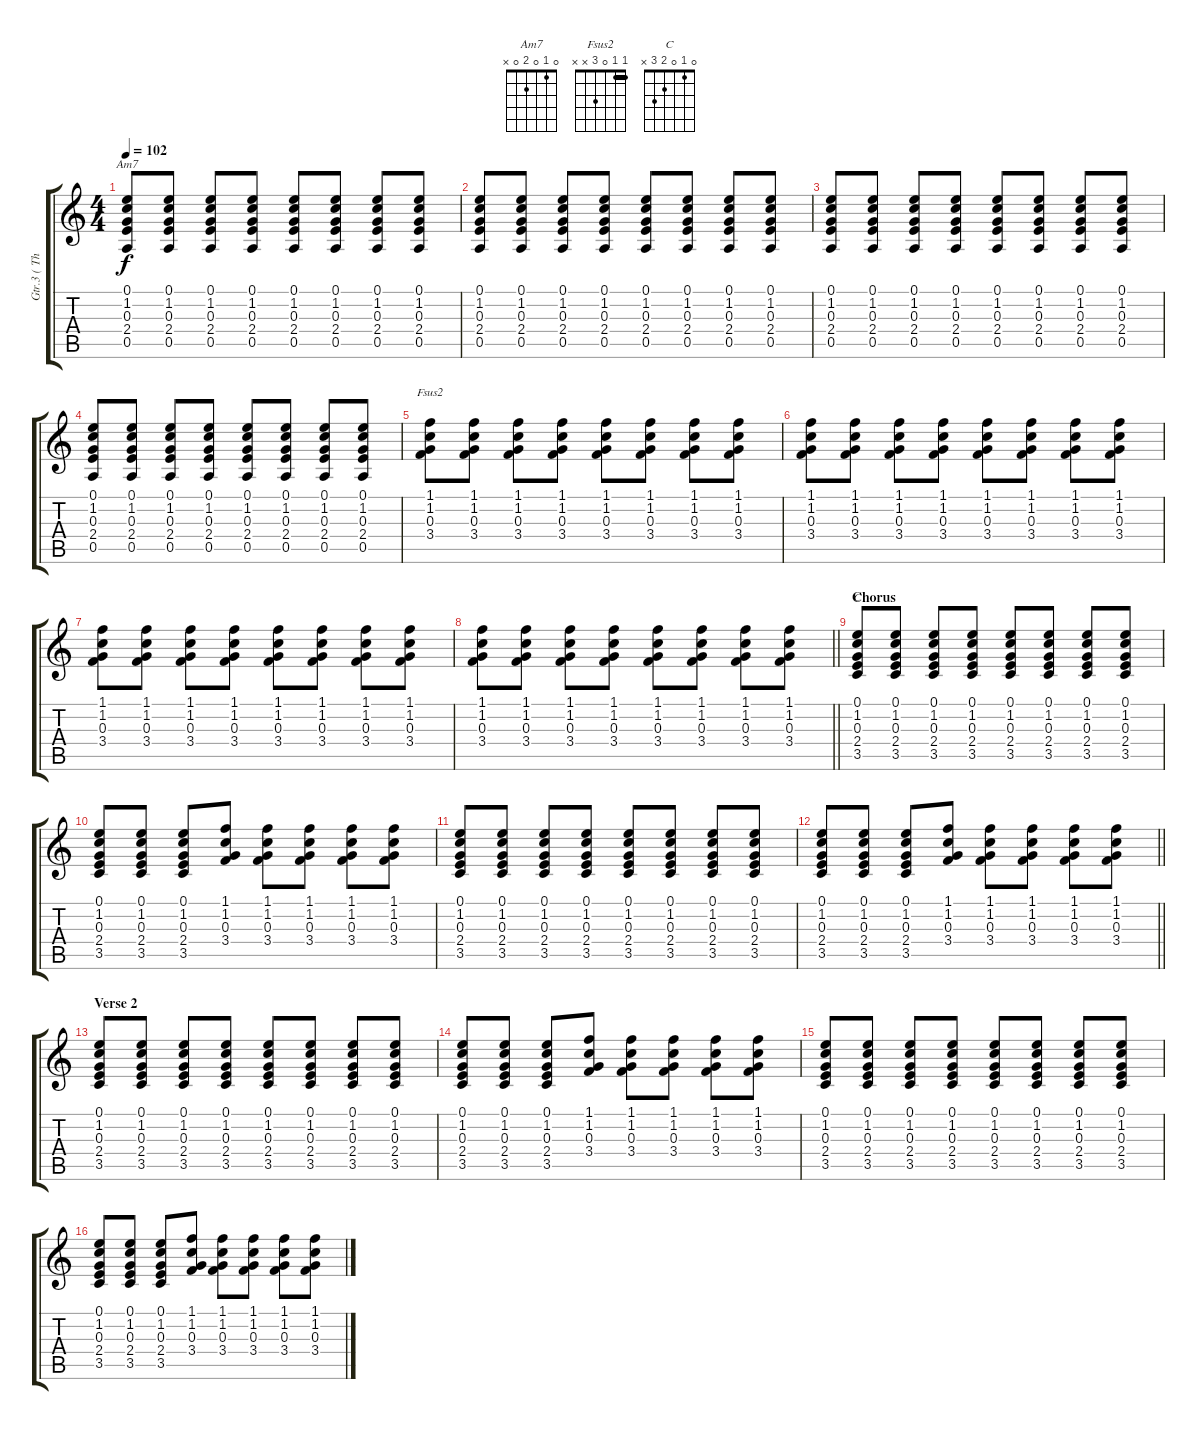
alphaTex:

\track ("Gtr.3 ( Thom Yorke )" "Gtr.3 ( Th") {instrument electricguitarclean}
\staff {score tabs}
\tuning (E4 B3 G3 D3 A2 E2) {hide}
\chord ("Am7" 0 1 0 2 0 x)
\chord ("Fsus2" 1 1 0 3 x x) {barre 1}
\chord ("C" 0 1 0 2 3 x)
\ts (4 4)
\tempo 102
\clef g2
\ks c
(0.1 1.2 0.3 2.4 0.5).8{ch "Am7" dy f} (0.1 1.2 0.3 2.4 0.5).8 (0.1 1.2 0.3 2.4 0.5).8 (0.1 1.2 0.3 2.4 0.5).8 (0.1 1.2 0.3 2.4 0.5).8 (0.1 1.2 0.3 2.4 0.5).8 (0.1 1.2 0.3 2.4 0.5).8 (0.1 1.2 0.3 2.4 0.5).8 |
(0.1 1.2 0.3 2.4 0.5).8 (0.1 1.2 0.3 2.4 0.5).8 (0.1 1.2 0.3 2.4 0.5).8 (0.1 1.2 0.3 2.4 0.5).8 (0.1 1.2 0.3 2.4 0.5).8 (0.1 1.2 0.3 2.4 0.5).8 (0.1 1.2 0.3 2.4 0.5).8 (0.1 1.2 0.3 2.4 0.5).8 |
(0.1 1.2 0.3 2.4 0.5).8 (0.1 1.2 0.3 2.4 0.5).8 (0.1 1.2 0.3 2.4 0.5).8 (0.1 1.2 0.3 2.4 0.5).8 (0.1 1.2 0.3 2.4 0.5).8 (0.1 1.2 0.3 2.4 0.5).8 (0.1 1.2 0.3 2.4 0.5).8 (0.1 1.2 0.3 2.4 0.5).8 |
(0.1 1.2 0.3 2.4 0.5).8 (0.1 1.2 0.3 2.4 0.5).8 (0.1 1.2 0.3 2.4 0.5).8 (0.1 1.2 0.3 2.4 0.5).8 (0.1 1.2 0.3 2.4 0.5).8 (0.1 1.2 0.3 2.4 0.5).8 (0.1 1.2 0.3 2.4 0.5).8 (0.1 1.2 0.3 2.4 0.5).8 |
(1.1 1.2 0.3 3.4).8{ch "Fsus2"} (1.1 1.2 0.3 3.4).8 (1.1 1.2 0.3 3.4).8 (1.1 1.2 0.3 3.4).8 (1.1 1.2 0.3 3.4).8 (1.1 1.2 0.3 3.4).8 (1.1 1.2 0.3 3.4).8 (1.1 1.2 0.3 3.4).8 |
(1.1 1.2 0.3 3.4).8 (1.1 1.2 0.3 3.4).8 (1.1 1.2 0.3 3.4).8 (1.1 1.2 0.3 3.4).8 (1.1 1.2 0.3 3.4).8 (1.1 1.2 0.3 3.4).8 (1.1 1.2 0.3 3.4).8 (1.1 1.2 0.3 3.4).8 |
(1.1 1.2 0.3 3.4).8 (1.1 1.2 0.3 3.4).8 (1.1 1.2 0.3 3.4).8 (1.1 1.2 0.3 3.4).8 (1.1 1.2 0.3 3.4).8 (1.1 1.2 0.3 3.4).8 (1.1 1.2 0.3 3.4).8 (1.1 1.2 0.3 3.4).8 |
\barLineRight lightlight
(1.1 1.2 0.3 3.4).8 (1.1 1.2 0.3 3.4).8 (1.1 1.2 0.3 3.4).8 (1.1 1.2 0.3 3.4).8 (1.1 1.2 0.3 3.4).8 (1.1 1.2 0.3 3.4).8 (1.1 1.2 0.3 3.4).8 (1.1 1.2 0.3 3.4).8 |
\section ("" "Chorus")
(0.1 1.2 0.3 2.4 3.5).8{ch "C"} (0.1 1.2 0.3 2.4 3.5).8 (0.1 1.2 0.3 2.4 3.5).8 (0.1 1.2 0.3 2.4 3.5).8 (0.1 1.2 0.3 2.4 3.5).8 (0.1 1.2 0.3 2.4 3.5).8 (0.1 1.2 0.3 2.4 3.5).8 (0.1 1.2 0.3 2.4 3.5).8 |
(0.1 1.2 0.3 2.4 3.5).8 (0.1 1.2 0.3 2.4 3.5).8 (0.1 1.2 0.3 2.4 3.5).8 (1.1 1.2 0.3 3.4).8 (1.1 1.2 0.3 3.4).8 (1.1 1.2 0.3 3.4).8 (1.1 1.2 0.3 3.4).8 (1.1 1.2 0.3 3.4).8 |
(0.1 1.2 0.3 2.4 3.5).8 (0.1 1.2 0.3 2.4 3.5).8 (0.1 1.2 0.3 2.4 3.5).8 (0.1 1.2 0.3 2.4 3.5).8 (0.1 1.2 0.3 2.4 3.5).8 (0.1 1.2 0.3 2.4 3.5).8 (0.1 1.2 0.3 2.4 3.5).8 (0.1 1.2 0.3 2.4 3.5).8 |
\barLineRight lightlight
(0.1 1.2 0.3 2.4 3.5).8 (0.1 1.2 0.3 2.4 3.5).8 (0.1 1.2 0.3 2.4 3.5).8 (1.1 1.2 0.3 3.4).8 (1.1 1.2 0.3 3.4).8 (1.1 1.2 0.3 3.4).8 (1.1 1.2 0.3 3.4).8 (1.1 1.2 0.3 3.4).8 |
\section ("" "Verse 2")
(0.1 1.2 0.3 2.4 3.5).8 (0.1 1.2 0.3 2.4 3.5).8 (0.1 1.2 0.3 2.4 3.5).8 (0.1 1.2 0.3 2.4 3.5).8 (0.1 1.2 0.3 2.4 3.5).8 (0.1 1.2 0.3 2.4 3.5).8 (0.1 1.2 0.3 2.4 3.5).8 (0.1 1.2 0.3 2.4 3.5).8 |
(0.1 1.2 0.3 2.4 3.5).8 (0.1 1.2 0.3 2.4 3.5).8 (0.1 1.2 0.3 2.4 3.5).8 (1.1 1.2 0.3 3.4).8 (1.1 1.2 0.3 3.4).8 (1.1 1.2 0.3 3.4).8 (1.1 1.2 0.3 3.4).8 (1.1 1.2 0.3 3.4).8 |
(0.1 1.2 0.3 2.4 3.5).8 (0.1 1.2 0.3 2.4 3.5).8 (0.1 1.2 0.3 2.4 3.5).8 (0.1 1.2 0.3 2.4 3.5).8 (0.1 1.2 0.3 2.4 3.5).8 (0.1 1.2 0.3 2.4 3.5).8 (0.1 1.2 0.3 2.4 3.5).8 (0.1 1.2 0.3 2.4 3.5).8 |
(0.1 1.2 0.3 2.4 3.5).8 (0.1 1.2 0.3 2.4 3.5).8 (0.1 1.2 0.3 2.4 3.5).8 (1.1 1.2 0.3 3.4).8 (1.1 1.2 0.3 3.4).8 (1.1 1.2 0.3 3.4).8 (1.1 1.2 0.3 3.4).8 (1.1 1.2 0.3 3.4).8
